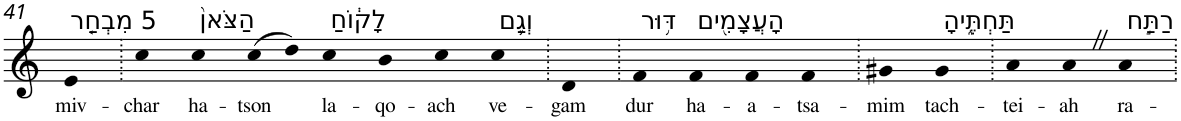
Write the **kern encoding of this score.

**kern	**text
*part1	*part1
*staff1	*staff1
*I"Piano	*
*I'Pno	*
!!LO:PB:g=z
*clefG2	*
*k[]	*
=41	=41
!LO:TX:a:t=5 מִבְחַ֤ר	!
!	!LO:LY:b
4e	miv-
=42.	=42.
!	!LO:LY:b
4cc	-char
!LO:TX:a:t=הַצֹּאן֙	!
!	!LO:LY:b
4cc	ha-
!	!LO:LY:b
(>8cc	-tson
8dd)	.
!LO:TX:a:t=לָק֔וֹחַ	!
!	!LO:LY:b
4cc	la-
!	!LO:LY:b
4b	-qo-
!	!LO:LY:b
4cc	-ach
!LO:TX:a:t=וְגַ֛ם	!
!	!LO:LY:b
4cc	ve-
=43.	=43.
!	!LO:LY:b
4d	-gam
=44.	=44.
!LO:TX:a:t=דּ֥וּר	!
!	!LO:LY:b
4f	dur
!LO:TX:a:t=הָעֲצָמִ֖ים	!
!	!LO:LY:b
4f	ha-
!	!LO:LY:b
4f	-a-
!	!LO:LY:b
4f	-tsa-
=45.	=45.
!	!LO:LY:b
4g#X	-mim
!LO:TX:a:t=תַּחְתֶּ֑יהָ	!
!	!LO:LY:b
4g#	tach-
=46.	=46.
!	!LO:LY:b
4a	-tei-
!	!LO:LY:b
4aZ	-ah
!LO:TX:a:t=רַתַּ֣ח	!
!	!LO:LY:b
4a	ra-
=.	=.
*-	*-
